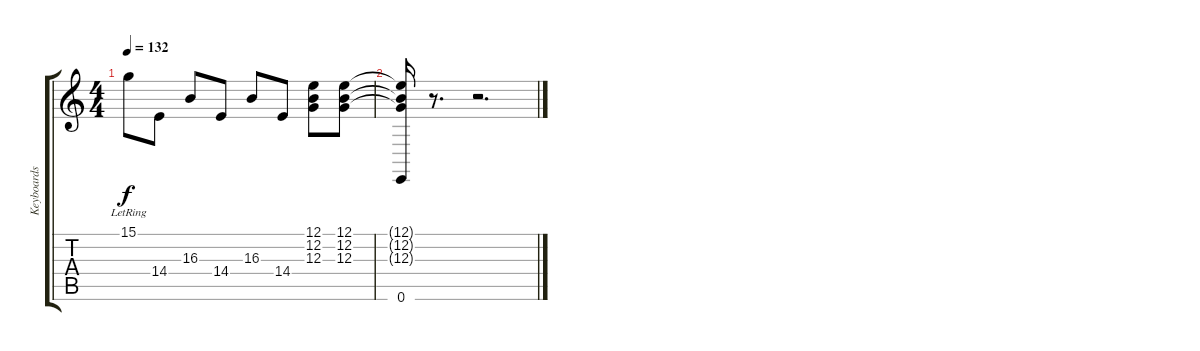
\track ("Keyboards 1" "Keyboards ") {instrument lead1square}
\staff {score tabs}
\tuning (E4 B3 G3 D3 A2 E2) {hide}
\ts (4 4)
\tempo 132
\clef g2
\ks c
15.1{lr}.8{dy f} 14.4.8 16.3.8 14.4.8 16.3.8 14.4.8 (12.1 12.2 12.3).8 (12.1 12.2 12.3).8 |
(12.1{t} 12.2{t} 12.3{t} 0.6).16 r.8{d} r.2{d}
